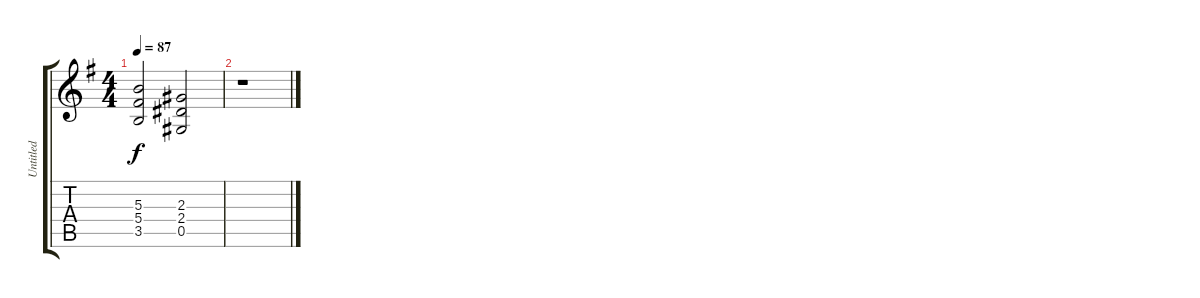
\track ("Untitled" "Untitled") {instrument distortionguitar}
\staff {score tabs}
\tuning (Eb4 Bb3 Gb3 Db3 Ab2 Eb2) {hide}
\ts (4 4)
\tempo 87
\clef g2
\ks g
(5.3 5.4 3.5).2{dy f} (2.3 2.4 0.5).2 |
r.1
